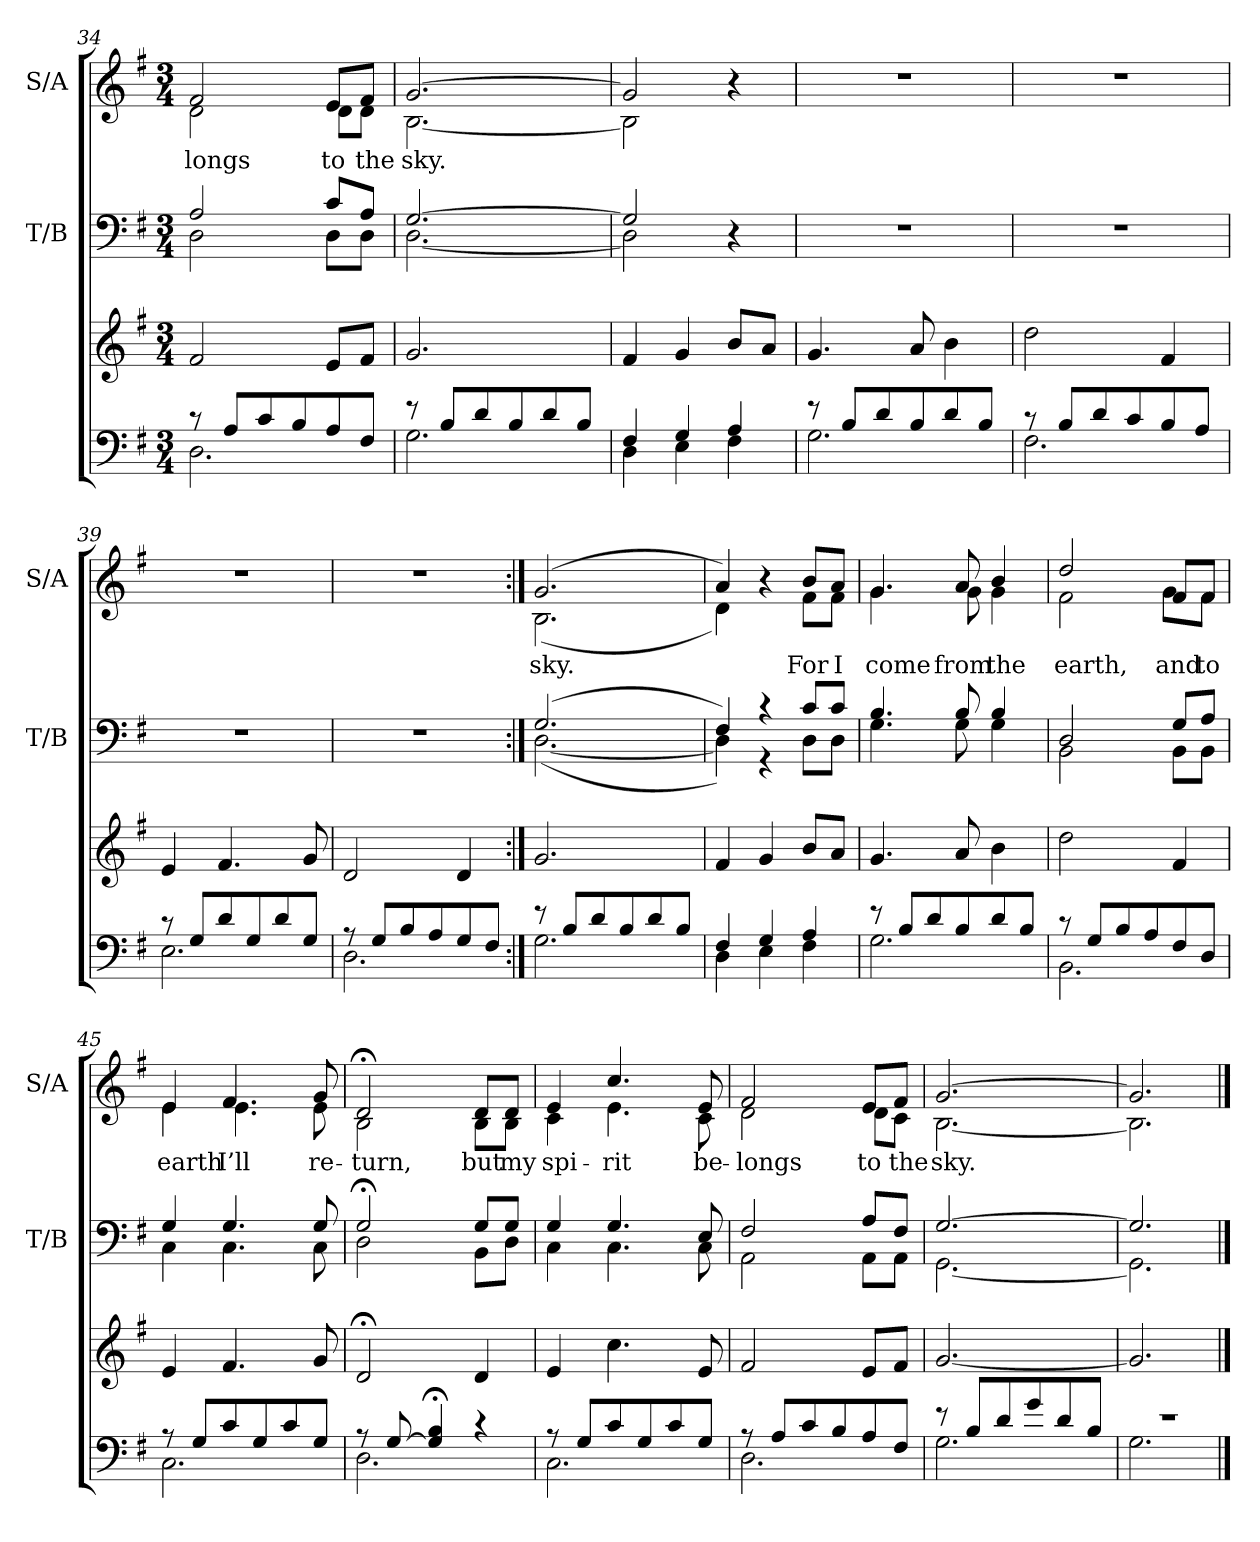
**kern	**kern	**kern	**kern	**text
*part3	*part3	*part2	*part1	*part1
*staff4	*staff3	*staff2	*staff1	*staff1
*	*	*I"T/B	*I"S/A	*
*	*	*I'T/B	*I'S/A	*
*clefF4	*clefG2	*clefF4	*clefG2	*
*k[f#]	*k[f#]	*k[f#]	*k[f#]	*
*M3/4	*M3/4	*M3/4	*M3/4	*
=34	=34	=34	=34	=34
*^	*	*^	*^	*
8r	2.D	2f#	2A	2D	2f#	2d	-longs
8AL	.	.	.	.	.	.	.
8c	.	.	.	.	.	.	.
8B	.	.	.	.	.	.	.
8A	.	8eL	8cL	8DL	8eL	8dL	to
8F#J	.	8f#J	8AJ	8DJ	8f#J	8dJ	the
=35	=35	=35	=35	=35	=35	=35	=35
8r	2.G	2.g	[2.G	[2.D	[2.g	[2.B	sky.
8BL	.	.	.	.	.	.	.
8d	.	.	.	.	.	.	.
8B	.	.	.	.	.	.	.
8d	.	.	.	.	.	.	.
8BJ	.	.	.	.	.	.	.
!!LO:LB:g=z	!!
=36	=36	=36	=36	=36	=36	=36	=36
4F#	4D	4f#	2G]	2D]	2g]	2B]	.
4G	4E	4g	.	.	.	.	.
4A	4F#	8bL	4r	4ryy	4r	4ryy	.
.	.	8aJ	.	.	.	.	.
*	*	*	*v	*v	*	*	*
*	*	*	*	*v	*v	*
=37	=37	=37	=37	=37	=37
8r	2.G	4.g	2.r	2.r	.
8BL	.	.	.	.	.
8d	.	.	.	.	.
8B	.	8a	.	.	.
8d	.	4b	.	.	.
8BJ	.	.	.	.	.
=38	=38	=38	=38	=38	=38
8r	2.F#	2dd	2.r	2.r	.
8BL	.	.	.	.	.
8d	.	.	.	.	.
8c	.	.	.	.	.
8B	.	4f#	.	.	.
8AJ	.	.	.	.	.
=39	=39	=39	=39	=39	=39
8r	2.E	4e	2.r	2.r	.
8GL	.	.	.	.	.
8d	.	4.f#	.	.	.
8G	.	.	.	.	.
8d	.	.	.	.	.
8GJ	.	8g	.	.	.
=40	=40	=40	=40	=40	=40
8r	2.D	2d	2.r	2.r	.
8GL	.	.	.	.	.
8B	.	.	.	.	.
8A	.	.	.	.	.
8G	.	4d	.	.	.
8F#J	.	.	.	.	.
!!LO:PB:g=z
=41:|!	=41:|!	=41:|!	=41:|!	=41:|!	=41:|!
*	*	*	*^	*^	*
8r	2.G	2.g	(2.G	([2.D	(2.g	(2.B	sky.
8BL	.	.	.	.	.	.	.
8d	.	.	.	.	.	.	.
8B	.	.	.	.	.	.	.
8d	.	.	.	.	.	.	.
8BJ	.	.	.	.	.	.	.
=42	=42	=42	=42	=42	=42	=42	=42
4F#	4D	4f#	4F#)	4D])	4a)	4d)	.
4G	4E	4g	4r	4r	4ryy	4r	.
4A	4F#	8bL	8cL	8DL	8bL	8f#L	For
.	.	8aJ	8cJ	8DJ	8aJ	8f#J	I
=43	=43	=43	=43	=43	=43	=43	=43
8r	2.G	4.g	4.B	4.G	4.g	4.g	come
8BL	.	.	.	.	.	.	.
8d	.	.	.	.	.	.	.
8B	.	8a	8B	8G	8a	8g	from
8d	.	4b	4B	4G	4b	4g	the
8BJ	.	.	.	.	.	.	.
=44	=44	=44	=44	=44	=44	=44	=44
8r	2.BB	2dd	2D	2BB	2dd	2f#	earth,
8GL	.	.	.	.	.	.	.
8B	.	.	.	.	.	.	.
8A	.	.	.	.	.	.	.
8F#	.	4f#	8GL	8BBL	8f#L	8gL	and
8DJ	.	.	8AJ	8BBJ	8f#J	8f#J	to
=45	=45	=45	=45	=45	=45	=45	=45
8r	2.C	4e	4G	4C	4e	4e	earth
8GL	.	.	.	.	.	.	.
8c	.	4.f#	4.G	4.C	4.f#	4.e	I’ll
8G	.	.	.	.	.	.	.
8c	.	.	.	.	.	.	.
8GJ	.	8g	8G	8C	8g	8e	re-
!!LO:LB:g=z	!!
=46	=46	=46	=46	=46	=46	=46	=46
8r	2.D	2d;<	2G;<	2D	2d;<	2B	-turn,
[8G	.	.	.	.	.	.	.
4G];< 4B;<	.	.	.	.	.	.	.
4r	.	4d	8GL	8BBL	8dL	8BL	but
.	.	.	8GJ	8DJ	8dJ	8BJ	my
=47	=47	=47	=47	=47	=47	=47	=47
8r	2.C	4e	4G	4C	4e	4c	spi-
8GL	.	.	.	.	.	.	.
8c	.	4.cc	4.G	4.C	4.cc	4.e	-rit
8G	.	.	.	.	.	.	.
8c	.	.	.	.	.	.	.
8GJ	.	8e	8E	8C	8e	8c	be-
=48	=48	=48	=48	=48	=48	=48	=48
8r	2.D	2f#	2F#	2AA	2f#	2d	-longs
8AL	.	.	.	.	.	.	.
8c	.	.	.	.	.	.	.
8B	.	.	.	.	.	.	.
8A	.	8eL	8AL	8AAL	8eL	8dL	to
8F#J	.	8f#J	8F#J	8AAJ	8f#J	8cJ	the
=49	=49	=49	=49	=49	=49	=49	=49
8r	2.G	[2.g	[2.G	[2.GG	[2.g	[2.B	sky.
8BL	.	.	.	.	.	.	.
8d	.	.	.	.	.	.	.
8g	.	.	.	.	.	.	.
8d	.	.	.	.	.	.	.
8BJ	.	.	.	.	.	.	.
=50	=50	=50	=50	=50	=50	=50	=50
2.r	2.G	2.g]	2.G]	2.GG]	2.g]	2.B]	.
*	*	*	*v	*v	*	*	*
*v	*v	*	*	*v	*v	*
==	==	==	==	==
*-	*-	*-	*-	*-
